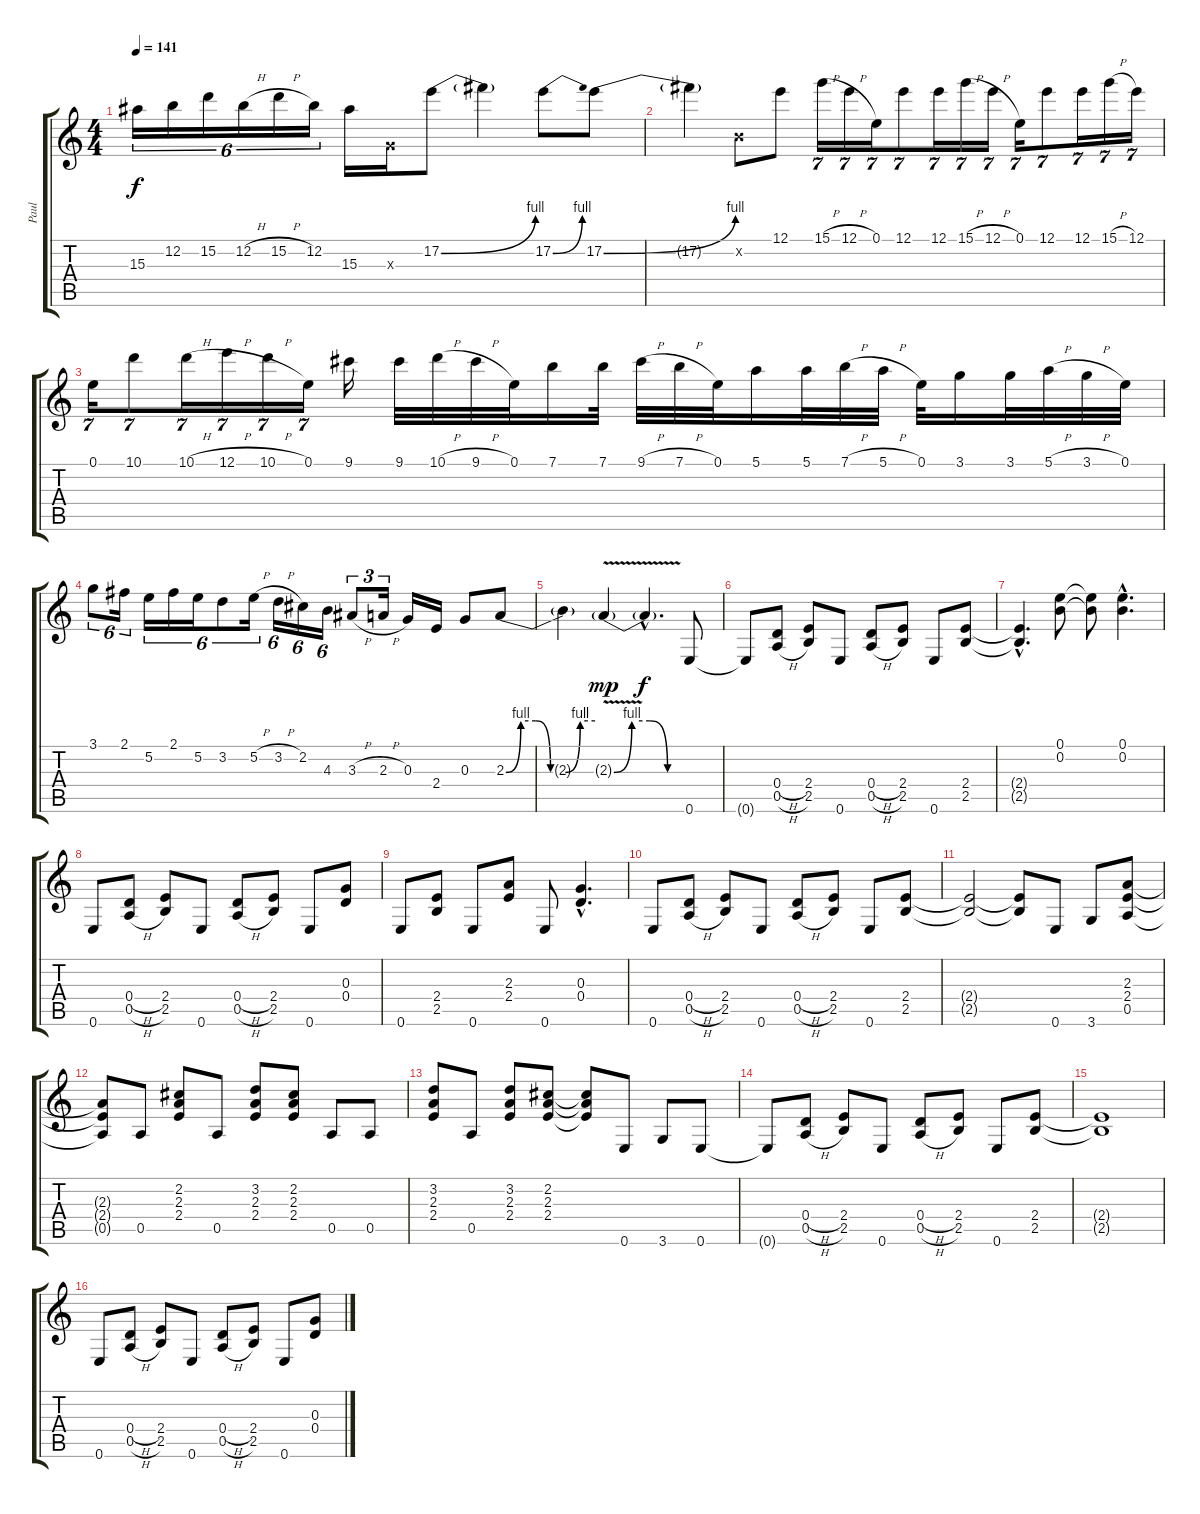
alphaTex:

\track ("Paul" "Paul") {instrument distortionguitar}
\staff {score tabs}
\tuning (E4 B3 G3 D3 A2 E2) {hide}
\ts (4 4)
\tempo 141
\clef g2
\ks c
15.3.16{tu (6 4) dy f} 12.2.16{tu (6 4)} 15.2.16{tu (6 4)} 12.2{h}.16{tu (6 4)} 15.2{h}.16{tu (6 4)} 12.2.16{tu (6 4)} 15.3.16 0.3{x}.16 17.2{be (bend 0 0 60 4)}.8 17.2{t}.4 17.2{be (bend 0 0 60 4)}.8 17.2{be (bend 0 0 60 4)}.8 |
17.2{t}.4 0.2{x}.8 12.1.8 15.1{h}.16{tu (7 4)} 12.1{h}.16{tu (7 4)} 0.1.16{tu (7 4)} 12.1.8{tu (7 4)} 12.1.16{tu (7 4)} 15.1{h}.16{tu (7 4)} 12.1{h}.16{tu (7 4)} 0.1.16{tu (7 4)} 12.1.8{tu (7 4)} 12.1.16{tu (7 4)} 15.1{h}.16{tu (7 4)} 12.1.16{tu (7 4)} |
0.1.16{tu (7 4)} 10.1.8{tu (7 4)} 10.1{h}.16{tu (7 4)} 12.1{h}.16{tu (7 4)} 10.1{h}.16{tu (7 4)} 0.1.16{tu (7 4)} 9.1.16 9.1.32 10.1{h}.32 9.1{h}.32 0.1.32 7.1.16 7.1.32 9.1{h}.32 7.1{h}.32 0.1.32 5.1.16 5.1.32 7.1{h}.32 5.1{h}.32 0.1.32 3.1.16 3.1.32 5.1{h}.32 3.1{h}.32 0.1.32 |
3.1.8{tu (6 4)} 2.1.16{tu (6 4)} 5.2.16{tu (6 4)} 2.1.16{tu (6 4)} 5.2.16{tu (6 4)} 3.2.8{tu (6 4)} 5.2{h}.16{tu (6 4)} 3.2{h}.16{tu (6 4)} 2.2.16{tu (6 4)} 4.3.16{tu (6 4)} 3.3{h}.8{tu (3 2)} 2.3{h}.16{tu (3 2)} 0.3.16 2.4.16 0.3.8 2.3{be (custom 0 0 10 4 20 4 30 0 40 0 50 4 60 4)}.8 |
2.3{t}.4 2.3{be (custom 0 0 15 4 30 4 45 0 60 0) v g}.4{dy mp} 2.3{hac t}.4{d dy f} 0.6.8 |
0.6{t}.8 (0.4{h} 0.5{h}).8 (2.4 2.5).8 0.6.8 (0.4{h} 0.5{h}).8 (2.4 2.5).8 0.6.8 (2.4 2.5).8 |
(2.4{hac t} 2.5{hac t}).4{d} (0.1 0.2).8 (0.1{t} 0.2{t}).8 (0.1{hac} 0.2{hac}).4{d} |
0.6.8 (0.4{h} 0.5{h}).8 (2.4 2.5).8 0.6.8 (0.4{h} 0.5{h}).8 (2.4 2.5).8 0.6.8 (0.3 0.4).8 |
0.6.8 (2.4 2.5).8 0.6.8 (2.3 2.4).8 0.6.8 (0.3{hac} 0.4{hac}).4{d} |
0.6.8 (0.4{h} 0.5{h}).8 (2.4 2.5).8 0.6.8 (0.4{h} 0.5{h}).8 (2.4 2.5).8 0.6.8 (2.4 2.5).8 |
(2.4{t} 2.5{t}).2 (2.4{t} 2.5{t}).8 0.6.8 3.6.8 (2.3 2.4 0.5).8 |
(2.3{t} 2.4{t} 0.5{t}).8 0.5.8 (2.2 2.3 2.4).8 0.5.8 (3.2 2.3 2.4).8 (2.2 2.3 2.4).8 0.5.8 0.5.8 |
(3.2 2.3 2.4).8 0.5.8 (3.2 2.3 2.4).8 (2.2 2.3 2.4).8 (2.2{t} 2.3{t} 2.4{t}).8 0.6.8 3.6.8 0.6.8 |
0.6{t}.8 (0.4{h} 0.5{h}).8 (2.4 2.5).8 0.6.8 (0.4{h} 0.5{h}).8 (2.4 2.5).8 0.6.8 (2.4 2.5).8 |
(2.4{t} 2.5{t}).1 |
0.6.8 (0.4{h} 0.5{h}).8 (2.4 2.5).8 0.6.8 (0.4{h} 0.5{h}).8 (2.4 2.5).8 0.6.8 (0.3 0.4).8
